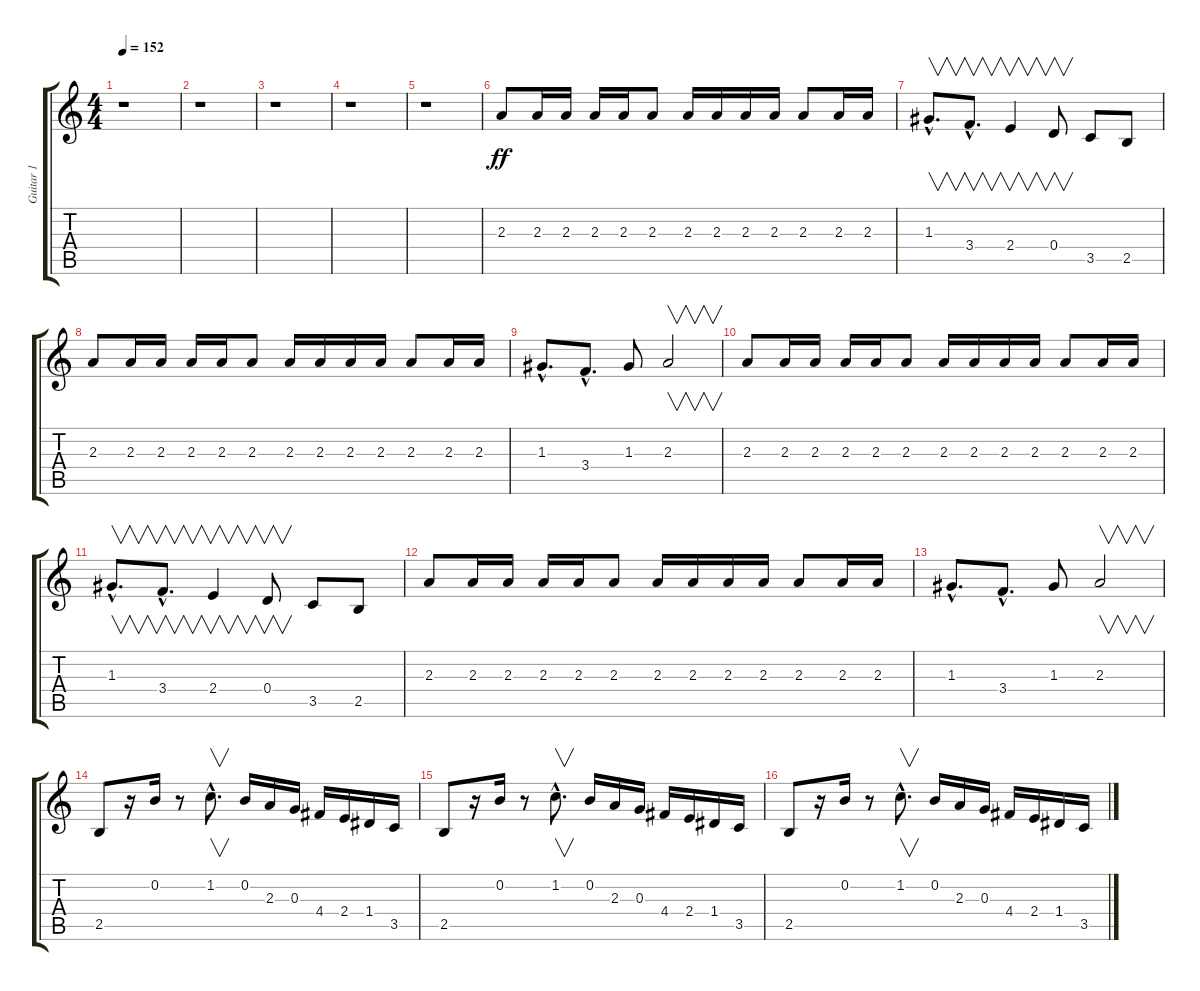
\track ("Guitar 1" "Guitar 1") {instrument overdrivenguitar}
\staff {score tabs}
\tuning (E4 B3 G3 D3 A2 E2) {hide}
\ts (4 4)
\tempo 152
\clef g2
\ks c
r.1{dy ff} |
r.1 |
r.1 |
r.1 |
r.1 |
2.3.8 2.3.16 2.3.16 2.3.16 2.3.16 2.3.8 2.3.16 2.3.16 2.3.16 2.3.16 2.3.8 2.3.16 2.3.16 |
1.3{hac}.8{v d} 3.4{hac}.8{v d} 2.4.4{v} 0.4.8{v} 3.5.8 2.5.8 |
2.3.8 2.3.16 2.3.16 2.3.16 2.3.16 2.3.8 2.3.16 2.3.16 2.3.16 2.3.16 2.3.8 2.3.16 2.3.16 |
1.3{hac}.8{d} 3.4{hac}.8{d} 1.3.8 2.3.2{v} |
2.3.8 2.3.16 2.3.16 2.3.16 2.3.16 2.3.8 2.3.16 2.3.16 2.3.16 2.3.16 2.3.8 2.3.16 2.3.16 |
1.3{hac}.8{v d} 3.4{hac}.8{v d} 2.4.4{v} 0.4.8{v} 3.5.8 2.5.8 |
2.3.8 2.3.16 2.3.16 2.3.16 2.3.16 2.3.8 2.3.16 2.3.16 2.3.16 2.3.16 2.3.8 2.3.16 2.3.16 |
1.3{hac}.8{d} 3.4{hac}.8{d} 1.3.8 2.3.2{v} |
2.5.8 r.16 0.2.16 r.8 1.2{hac}.8{v d} 0.2.16 2.3.16 0.3.16 4.4.16 2.4.16 1.4.16 3.5.16 |
2.5.8 r.16 0.2.16 r.8 1.2{hac}.8{v d} 0.2.16 2.3.16 0.3.16 4.4.16 2.4.16 1.4.16 3.5.16 |
2.5.8 r.16 0.2.16 r.8 1.2{hac}.8{v d} 0.2.16 2.3.16 0.3.16 4.4.16 2.4.16 1.4.16 3.5.16
